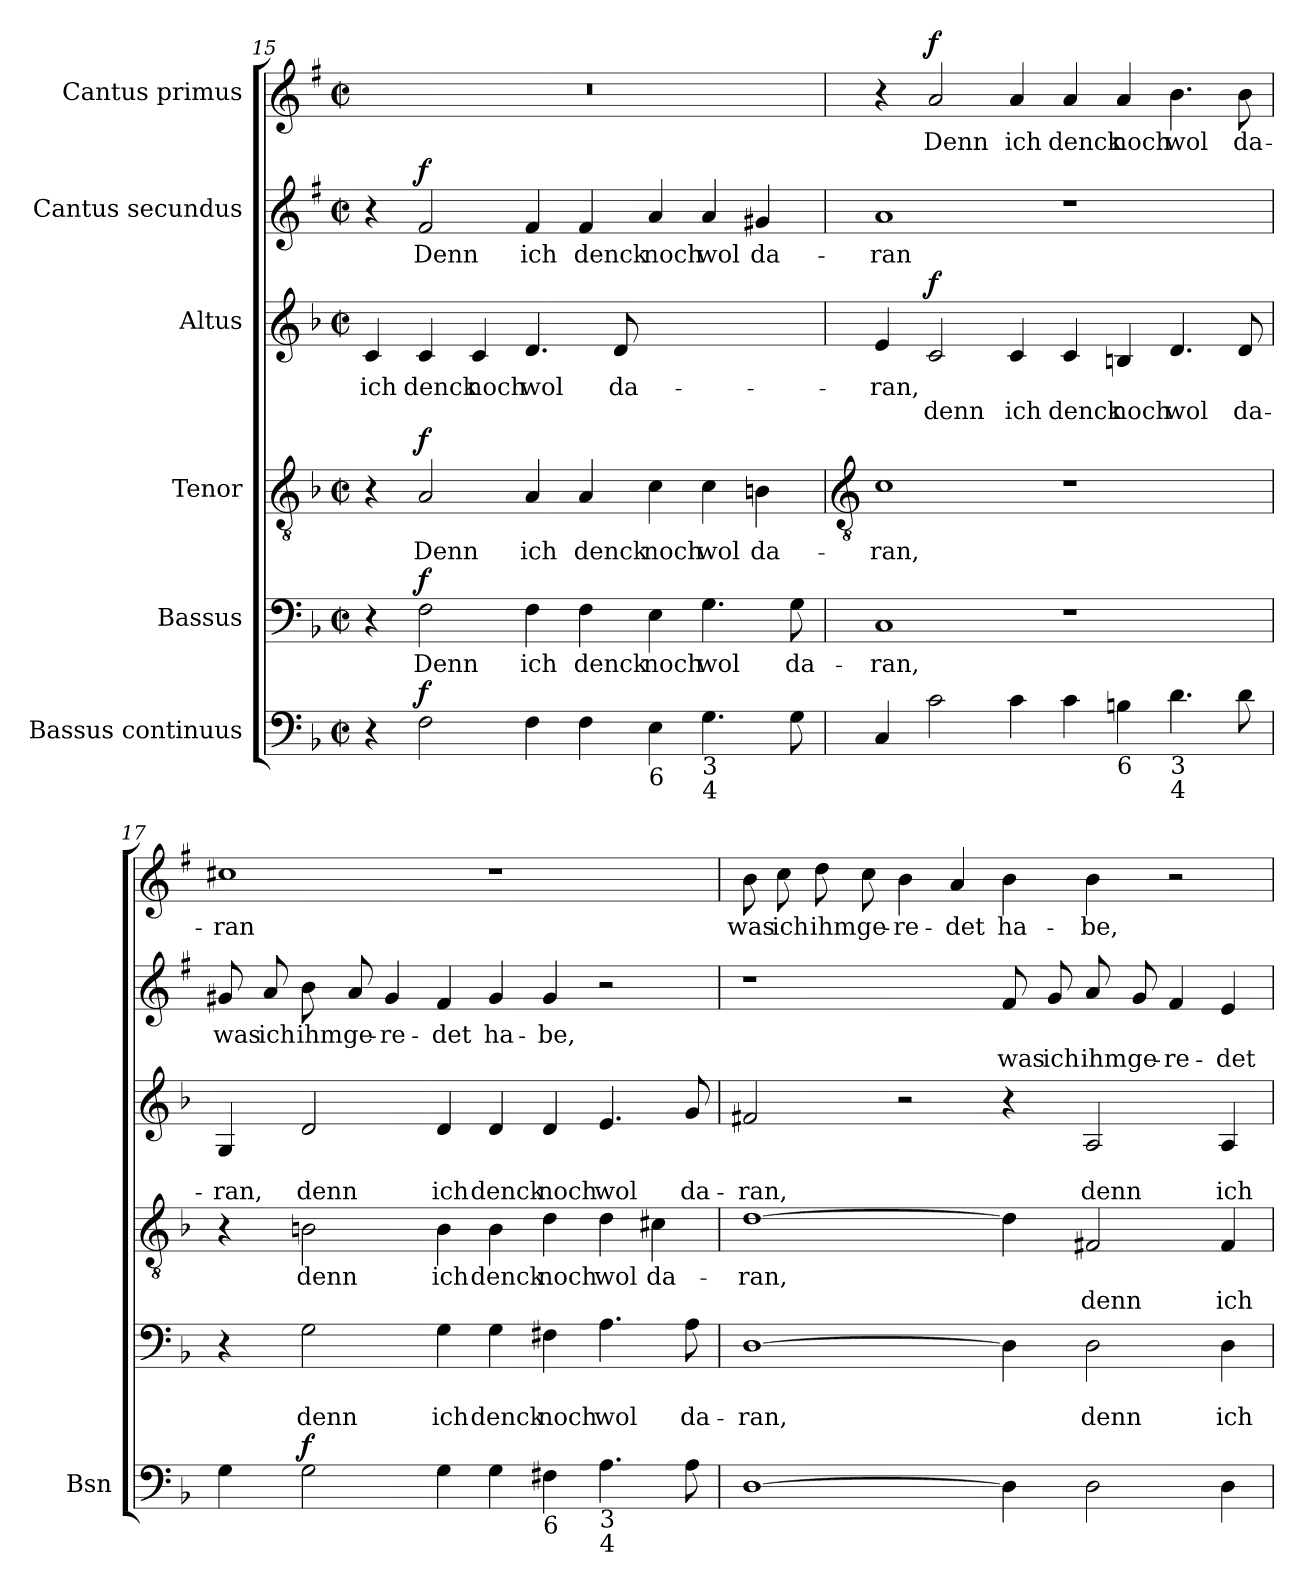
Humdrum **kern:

**kern	**dynam	**kern	**text	**text	**dynam	**kern	**text	**text	**dynam	**kern	**text	**text	**dynam	**kern	**text	**text	**dynam	**kern	**text	**dynam
*part6	*part6	*part5	*part5	*part5	*part5	*part4	*part4	*part4	*part4	*part3	*part3	*part3	*part3	*part2	*part2	*part2	*part2	*part1	*part1	*part1
*staff6	*staff6	*staff5	*staff5	*staff5	*staff5	*staff4	*staff4	*staff4	*staff4	*staff3	*staff3	*staff3	*staff3	*staff2	*staff2	*staff2	*staff2	*staff1	*staff1	*staff1
*I"Bassus continuus	*	*I"Bassus	*	*	*	*I"Tenor	*	*	*	*I"Altus	*	*	*	*I"Cantus secundus	*	*	*	*I"Cantus primus	*	*
*I'Bsn	*	*	*	*	*	*	*	*	*	*	*	*	*	*	*	*	*	*	*	*
!!LO:LB:g=z
*clefF4	*	*clefF4	*	*	*	*clefGv2	*	*	*	*clefG2	*	*	*	*clefG2	*	*	*	*clefG2	*	*
*	*	*	*	*	*	*	*	*	*	*	*	*	*	*ITrd1c2	*	*	*	*ITrd1c2	*	*
*k[b-]	*	*k[b-]	*	*	*	*k[b-]	*	*	*	*k[b-]	*	*	*	*k[b-]	*	*	*	*k[b-]	*	*
*F:	*	*F:	*	*	*	*F:	*	*	*	*F:	*	*	*	*F:	*	*	*	*F:	*	*
*M4/2	*	*M4/2	*	*	*	*M4/2	*	*	*	*M4/2	*	*	*	*M4/2	*	*	*	*M4/2	*	*
*met(c|)	*	*met(c|)	*	*	*	*met(c|)	*	*	*	*met(c|)	*	*	*	*met(c|)	*	*	*	*met(c|)	*	*
=15A	=15A	=15A	=15A	=15A	=15A	=15A	=15A	=15A	=15A	=15A	=15A	=15A	=15A	=15A	=15A	=15A	=15A	=15A	=15A	=15A
!	!	!	!	!	!	!	!	!	!	!	!LO:LY:b	!	!	!	!	!	!	!	!	!
4r	.	4r	.	.	.	4r	.	.	.	4c	ich	.	.	4r	.	.	.	0r	.	.
!	!LO:DY:a	!	!LO:LY:b	!	!LO:DY:a	!	!LO:LY:b	!	!LO:DY:a	!	!LO:LY:b	!	!	!	!LO:LY:b	!	!LO:DY:a	!	!	!
2F	f	2F	Denn	.	f	2A	Denn	.	f	4c	denck	.	.	2e	Denn	.	f	.	.	.
!	!	!	!	!	!	!	!	!	!	!	!LO:LY:b	!	!	!	!	!	!	!	!	!
.	.	.	.	.	.	.	.	.	.	4c	noch	.	.	.	.	.	.	.	.	.
!	!	!	!LO:LY:b	!	!	!	!LO:LY:b	!	!	!	!LO:LY:b	!	!	!	!LO:LY:b	!	!	!	!	!
4F	.	4F	ich	.	.	4A	ich	.	.	4.d	wol	.	.	4e	ich	.	.	.	.	.
!	!	!	!LO:LY:b	!	!	!	!LO:LY:b	!	!	!	!	!	!	!	!LO:LY:b	!	!	!	!	!
4F	.	4F	denck	.	.	4A	denck	.	.	.	.	.	.	4e	denck	.	.	.	.	.
!	!	!	!	!	!	!	!	!	!	!	!LO:LY:b	!	!	!	!	!	!	!	!	!
.	.	.	.	.	.	.	.	.	.	8d	da-	.	.	.	.	.	.	.	.	.
!LO:TX:b:t=6	!	!	!	!	!	!	!	!	!	!	!	!	!	!	!	!	!	!	!	!
!	!	!	!LO:LY:b	!	!	!	!LO:LY:b	!	!	!	!	!	!	!	!LO:LY:b	!	!	!	!	!
4E	.	4E	noch	.	.	4c	noch	.	.	2.ryy	.	.	.	4g	noch	.	.	.	.	.
!LO:TX:b:t=3	!	!	!	!	!	!	!	!	!	!	!	!	!	!	!	!	!	!	!	!
!LO:TX:b:t=4	!	!	!	!	!	!	!	!	!	!	!	!	!	!	!	!	!	!	!	!
!	!	!	!LO:LY:b	!	!	!	!LO:LY:b	!	!	!	!	!	!	!	!LO:LY:b	!	!	!	!	!
4.G	.	4.G	wol	.	.	4c	wol	.	.	.	.	.	.	4g	wol	.	.	.	.	.
!	!	!	!	!	!	!	!LO:LY:b	!	!	!	!	!	!	!	!LO:LY:b	!	!	!	!	!
.	.	.	.	.	.	4Bn	da-	.	.	.	.	.	.	4f#X	da-	.	.	.	.	.
!	!	!	!LO:LY:b	!	!	!	!	!	!	!	!	!	!	!	!	!	!	!	!	!
8G	.	8G	da-	.	.	.	.	.	.	.	.	.	.	.	.	.	.	.	.	.
!!LO:LB:g=z
=16	=16	=16	=16	=16	=16	=16	=16	=16	=16	=16	=16	=16	=16	=16	=16	=16	=16	=16	=16	=16
*	*	*	*	*	*	*clefGv2	*	*	*	*	*	*	*	*	*	*	*	*	*	*
!	!	!	!LO:LY:b	!	!	!	!LO:LY:b	!	!	!	!LO:LY:b	!	!	!	!LO:LY:b	!	!	!	!	!
4C	.	1C	-ran,	.	.	1c	-ran,	.	.	4e	-ran,	.	.	1g	-ran	.	.	4r	.	.
!	!	!	!	!	!	!	!	!	!	!	!	!LO:LY:b	!LO:DY:a	!	!	!	!	!	!LO:LY:b	!LO:DY:a
2c	.	.	.	.	.	.	.	.	.	2c	.	denn	f	.	.	.	.	2g	Denn	f
!	!	!	!	!	!	!	!	!	!	!	!	!LO:LY:b	!	!	!	!	!	!	!LO:LY:b	!
4c	.	.	.	.	.	.	.	.	.	4c	.	ich	.	.	.	.	.	4g	ich	.
!	!	!	!	!	!	!	!	!	!	!	!	!LO:LY:b	!	!	!	!	!	!	!LO:LY:b	!
4c	.	1r	.	.	.	1r	.	.	.	4c	.	denck	.	1r	.	.	.	4g	denck	.
!LO:TX:b:t=6	!	!	!	!	!	!	!	!	!	!	!	!	!	!	!	!	!	!	!	!
!	!	!	!	!	!	!	!	!	!	!	!	!LO:LY:b	!	!	!	!	!	!	!LO:LY:b	!
4Bn	.	.	.	.	.	.	.	.	.	4Bn	.	noch	.	.	.	.	.	4g	noch	.
!LO:TX:b:t=3	!	!	!	!	!	!	!	!	!	!	!	!	!	!	!	!	!	!	!	!
!LO:TX:b:t=4	!	!	!	!	!	!	!	!	!	!	!	!	!	!	!	!	!	!	!	!
!	!	!	!	!	!	!	!	!	!	!	!	!LO:LY:b	!	!	!	!	!	!	!LO:LY:b	!
4.d	.	.	.	.	.	.	.	.	.	4.d	.	wol	.	.	.	.	.	4.a	wol	.
!	!	!	!	!	!	!	!	!	!	!	!	!LO:LY:b	!	!	!	!	!	!	!LO:LY:b	!
8d	.	.	.	.	.	.	.	.	.	8d	.	da-	.	.	.	.	.	8a	da-	.
=17	=17	=17	=17	=17	=17	=17	=17	=17	=17	=17	=17	=17	=17	=17	=17	=17	=17	=17	=17	=17
!	!	!	!	!	!	!	!	!	!	!	!	!LO:LY:b	!	!	!LO:LY:b	!	!	!	!LO:LY:b	!
4G	.	4r	.	.	.	4r	.	.	.	4G	.	-ran,	.	8f#X	was	.	.	1bn	-ran	.
!	!	!	!	!	!	!	!	!	!	!	!	!	!	!	!LO:LY:b	!	!	!	!	!
.	.	.	.	.	.	.	.	.	.	.	.	.	.	8g	ich	.	.	.	.	.
!	!LO:DY:a	!	!	!LO:LY:b	!	!	!LO:LY:b	!	!	!	!	!LO:LY:b	!	!	!LO:LY:b	!	!	!	!	!
2G	f	2G	.	denn	.	2Bn	denn	.	.	2d	.	denn	.	8a	ihm	.	.	.	.	.
!	!	!	!	!	!	!	!	!	!	!	!	!	!	!	!LO:LY:b	!	!	!	!	!
.	.	.	.	.	.	.	.	.	.	.	.	.	.	8g	ge-	.	.	.	.	.
!	!	!	!	!	!	!	!	!	!	!	!	!	!	!	!LO:LY:b	!	!	!	!	!
.	.	.	.	.	.	.	.	.	.	.	.	.	.	4f#	-re-	.	.	.	.	.
!	!	!	!	!LO:LY:b	!	!	!LO:LY:b	!	!	!	!	!LO:LY:b	!	!	!LO:LY:b	!	!	!	!	!
4G	.	4G	.	ich	.	4B	ich	.	.	4d	.	ich	.	4e	-det	.	.	.	.	.
!	!	!	!	!LO:LY:b	!	!	!LO:LY:b	!	!	!	!	!LO:LY:b	!	!	!LO:LY:b	!	!	!	!	!
4G	.	4G	.	denck	.	4B	denck	.	.	4d	.	denck	.	4f#	ha-	.	.	1r	.	.
!LO:TX:b:t=6	!	!	!	!	!	!	!	!	!	!	!	!	!	!	!	!	!	!	!	!
!	!	!	!	!LO:LY:b	!	!	!LO:LY:b	!	!	!	!	!LO:LY:b	!	!	!LO:LY:b	!	!	!	!	!
4F#X	.	4F#X	.	noch	.	4d	noch	.	.	4d	.	noch	.	4f#	-be,	.	.	.	.	.
!LO:TX:b:t=3	!	!	!	!	!	!	!	!	!	!	!	!	!	!	!	!	!	!	!	!
!LO:TX:b:t=4	!	!	!	!	!	!	!	!	!	!	!	!	!	!	!	!	!	!	!	!
!	!	!	!	!LO:LY:b	!	!	!LO:LY:b	!	!	!	!	!LO:LY:b	!	!	!	!	!	!	!	!
4.A	.	4.A	.	wol	.	4d	wol	.	.	4.e	.	wol	.	2r	.	.	.	.	.	.
!	!	!	!	!	!	!	!LO:LY:b	!	!	!	!	!	!	!	!	!	!	!	!	!
.	.	.	.	.	.	4c#X	da-	.	.	.	.	.	.	.	.	.	.	.	.	.
!	!	!	!	!LO:LY:b	!	!	!	!	!	!	!	!LO:LY:b	!	!	!	!	!	!	!	!
8A	.	8A	.	da-	.	.	.	.	.	8g	.	da-	.	.	.	.	.	.	.	.
!!LO:LB:g=z
=18	=18	=18	=18	=18	=18	=18	=18	=18	=18	=18	=18	=18	=18	=18	=18	=18	=18	=18	=18	=18
!	!	!	!	!LO:LY:b	!	!	!LO:LY:b	!	!	!	!	!LO:LY:b	!	!	!	!	!	!	!LO:LY:b	!
[1D	.	[1D	.	-ran,	.	[1d	-ran,	.	.	2f#X	.	-ran,	.	1r	.	.	.	8a	was	.
!	!	!	!	!	!	!	!	!	!	!	!	!	!	!	!	!	!	!	!LO:LY:b	!
.	.	.	.	.	.	.	.	.	.	.	.	.	.	.	.	.	.	8b-	ich	.
!	!	!	!	!	!	!	!	!	!	!	!	!	!	!	!	!	!	!	!LO:LY:b	!
.	.	.	.	.	.	.	.	.	.	.	.	.	.	.	.	.	.	8cc	ihm	.
!	!	!	!	!	!	!	!	!	!	!	!	!	!	!	!	!	!	!	!LO:LY:b	!
.	.	.	.	.	.	.	.	.	.	.	.	.	.	.	.	.	.	8b-	ge-	.
!	!	!	!	!	!	!	!	!	!	!	!	!	!	!	!	!	!	!	!LO:LY:b	!
.	.	.	.	.	.	.	.	.	.	2r	.	.	.	.	.	.	.	4a	-re-	.
!	!	!	!	!	!	!	!	!	!	!	!	!	!	!	!	!	!	!	!LO:LY:b	!
.	.	.	.	.	.	.	.	.	.	.	.	.	.	.	.	.	.	4g	-det	.
!	!	!	!	!	!	!	!	!	!	!	!	!	!	!	!	!LO:LY:b	!	!	!LO:LY:b	!
4D]	.	4D]	.	.	.	4d]	.	.	.	4r	.	.	.	8e	.	was	.	4a	ha-	.
!	!	!	!	!	!	!	!	!	!	!	!	!	!	!	!	!LO:LY:b	!	!	!	!
.	.	.	.	.	.	.	.	.	.	.	.	.	.	8f	.	ich	.	.	.	.
!	!	!	!	!LO:LY:b	!	!	!	!LO:LY:b	!	!	!	!LO:LY:b	!	!	!	!LO:LY:b	!	!	!LO:LY:b	!
2D	.	2D	.	denn	.	2F#X	.	denn	.	2A	.	denn	.	8g	.	ihm	.	4a	-be,	.
!	!	!	!	!	!	!	!	!	!	!	!	!	!	!	!	!LO:LY:b	!	!	!	!
.	.	.	.	.	.	.	.	.	.	.	.	.	.	8f	.	ge-	.	.	.	.
!	!	!	!	!	!	!	!	!	!	!	!	!	!	!	!	!LO:LY:b	!	!	!	!
.	.	.	.	.	.	.	.	.	.	.	.	.	.	4e	.	-re-	.	2r	.	.
!	!	!	!	!LO:LY:b	!	!	!	!LO:LY:b	!	!	!	!LO:LY:b	!	!	!	!LO:LY:b	!	!	!	!
4D	.	4D	.	ich	.	4F#	.	ich	.	4A	.	ich	.	4d	.	-det	.	.	.	.
=	=	=	=	=	=	=	=	=	=	=	=	=	=	=	=	=	=	=	=	=
*-	*-	*-	*-	*-	*-	*-	*-	*-	*-	*-	*-	*-	*-	*-	*-	*-	*-	*-	*-	*-
